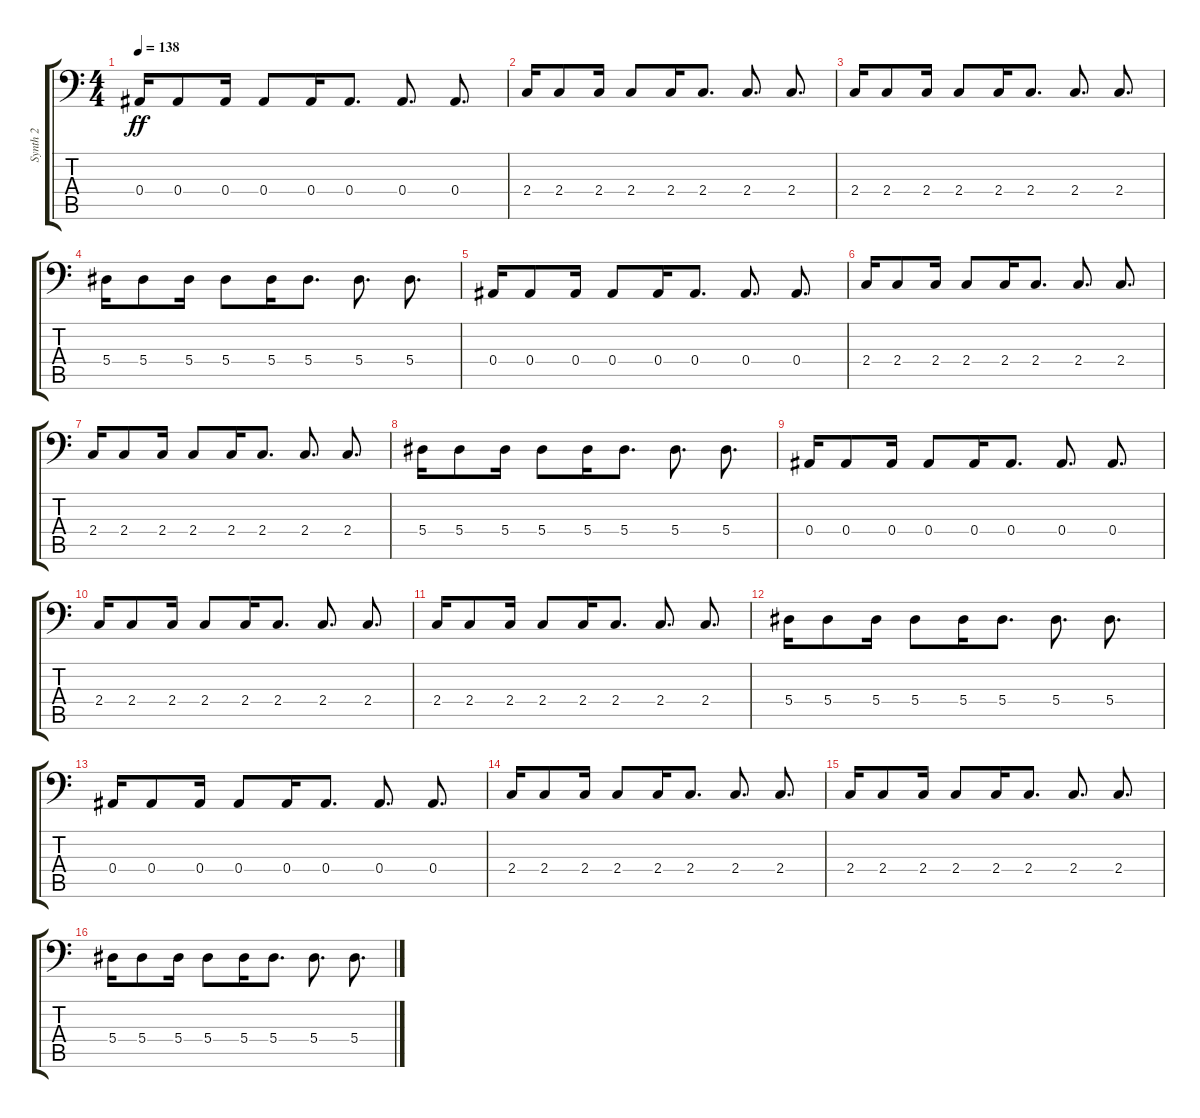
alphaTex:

\track ("Synth 2" "Synth 2") {instrument lead5charang}
\staff {score tabs}
\tuning (C4 G3 Eb3 Bb2 F2 Bb1) {hide}
\ts (4 4)
\tempo 138
\clef f4
\ks c
0.4.16{dy ff} 0.4.8 0.4.16 0.4.8 0.4.16 0.4.8{d} 0.4.8{d} 0.4.8{d} |
2.4.16 2.4.8 2.4.16 2.4.8 2.4.16 2.4.8{d} 2.4.8{d} 2.4.8{d} |
2.4.16 2.4.8 2.4.16 2.4.8 2.4.16 2.4.8{d} 2.4.8{d} 2.4.8{d} |
5.4.16 5.4.8 5.4.16 5.4.8 5.4.16 5.4.8{d} 5.4.8{d} 5.4.8{d} |
0.4.16 0.4.8 0.4.16 0.4.8 0.4.16 0.4.8{d} 0.4.8{d} 0.4.8{d} |
2.4.16 2.4.8 2.4.16 2.4.8 2.4.16 2.4.8{d} 2.4.8{d} 2.4.8{d} |
2.4.16 2.4.8 2.4.16 2.4.8 2.4.16 2.4.8{d} 2.4.8{d} 2.4.8{d} |
5.4.16 5.4.8 5.4.16 5.4.8 5.4.16 5.4.8{d} 5.4.8{d} 5.4.8{d} |
0.4.16 0.4.8 0.4.16 0.4.8 0.4.16 0.4.8{d} 0.4.8{d} 0.4.8{d} |
2.4.16 2.4.8 2.4.16 2.4.8 2.4.16 2.4.8{d} 2.4.8{d} 2.4.8{d} |
2.4.16 2.4.8 2.4.16 2.4.8 2.4.16 2.4.8{d} 2.4.8{d} 2.4.8{d} |
5.4.16 5.4.8 5.4.16 5.4.8 5.4.16 5.4.8{d} 5.4.8{d} 5.4.8{d} |
0.4.16 0.4.8 0.4.16 0.4.8 0.4.16 0.4.8{d} 0.4.8{d} 0.4.8{d} |
2.4.16 2.4.8 2.4.16 2.4.8 2.4.16 2.4.8{d} 2.4.8{d} 2.4.8{d} |
2.4.16 2.4.8 2.4.16 2.4.8 2.4.16 2.4.8{d} 2.4.8{d} 2.4.8{d} |
5.4.16 5.4.8 5.4.16 5.4.8 5.4.16 5.4.8{d} 5.4.8{d} 5.4.8{d}
